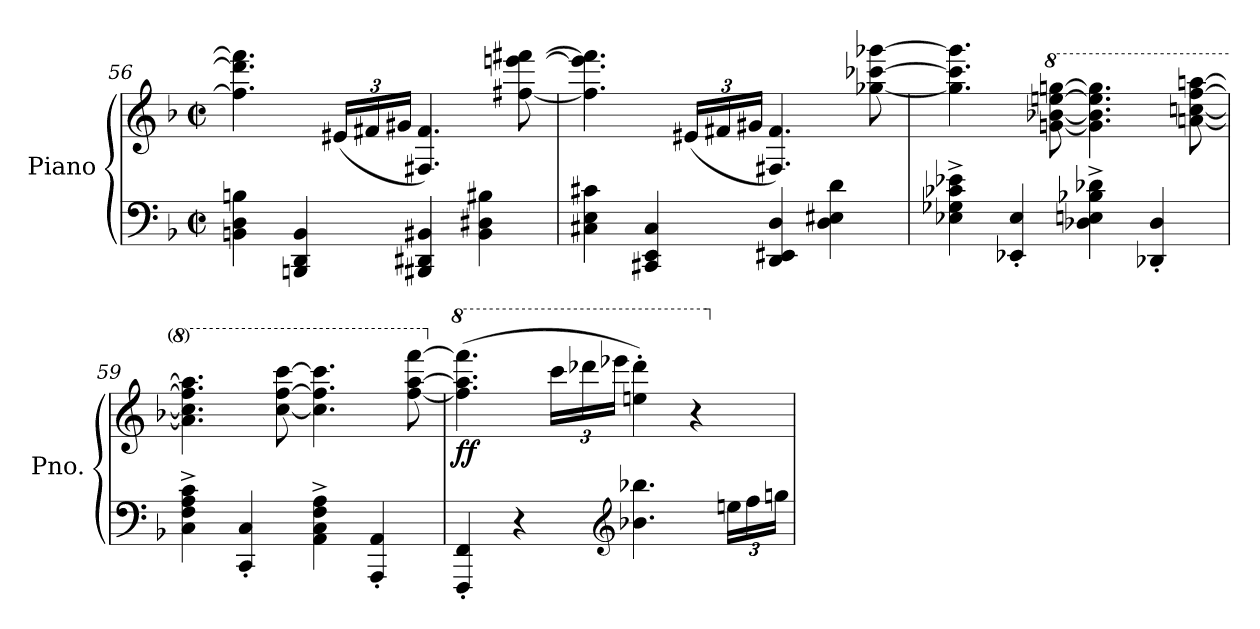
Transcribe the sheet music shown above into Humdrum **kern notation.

**kern	**kern	**dynam
*part1	*part1	*part1
*staff2	*staff1	*staff1/2
*I"Piano	*	*
*I'Pno.	*	*
!!LO:LB:g=z
*clefF4	*clefG2	*
*k[b-]	*k[b-]	*
*M2/2	*M2/2	*
*met(c|)	*met(c|)	*
=56	=56	=56
4BBn\ 4D\ 4Bn\	4.ff#\] 4.ddd\] 4.fff#\]	.
4BBBn/ 4DD/ 4BB/	.	.
*	*Xbrackettup	*
.	(>24e#X/LL	.
.	24f#X/	.
.	24g#X/JJ	.
4BBB#X/ 4DD#X/ 4BB#X/	4.F#X/ 4.f#/)	.
4BB#\ 4D#X\ 4B#X\	.	.
.	[8ff#X\ [8eeen\ [8fff#X\	.
=57	=57	=57
4C#X\ 4E\ 4c#X\	4.ff#\] 4.eee\] 4.fff#\]	.
4CC#X/ 4EE/ 4C#/	.	.
.	(>24e#X/LL	.
.	24f#X/	.
.	24g#X/JJ	.
4DD/ 4EE#X/ 4D/	4.F#X/ 4.f#/)	.
4D\ 4E#X\ 4d\	.	.
.	[8gg-X\ [8ccc-X\ [8ggg-X\	.
=58	=58	=58
4E-X\^ 4G-X\^ 4c-X\^ 4e-X\^	4.gg-\] 4.ccc-\] 4.ggg-\]	.
4EE-X/' 4E-/'	.	.
*	*8va	*
.	[8ggn\ [8bb-X\ [8eeen\ [8gggn\	.
4D-X\^ 4En\^ 4B-X\^ 4d-X\^	4.gg\] 4.bb-\] 4.eee\] 4.ggg\]	.
4DD-X/' 4D-/'	.	.
.	[8aan\ [8cccn\ [8fff\ [8aaan\	.
=59	=59	=59
4C\^ 4F\^ 4A\^ 4c\^	4.aa\] 4.ccc\] 4.fff\] 4.aaa\]	.
4CC/' 4C/'	.	.
.	[8ccc\ [8fff\ [8cccc\	.
4AA\^ 4C\^ 4F\^ 4A\^	4.ccc\] 4.fff\] 4.cccc\]	.
4AAA/' 4AA/'	.	.
.	[8fff\ [8aaa\ [8ffff\	.
!!LO:PB:g=z
=60	=60	=60
*	*X8va	*
*	*8va	*
!	!	!LO:DY:b
4FFF/' 4FF/'	(>4.fff\] 4.aaa\] 4.ffff\]	ff
4r	.	.
.	24cccc\LL	.
.	24dddd-X\	.
.	24eeee-X\JJ	.
*clefG2	*	*
4.b-X\ 4.bb-X\	4eeen\' 4dddd-\')	.
.	4r	.
*Xbrackettup	*	*
24een\LL	.	.
24ff\	.	.
24ggn\JJ	.	.
*	*X8va	*
=	=	=
*-	*-	*-
